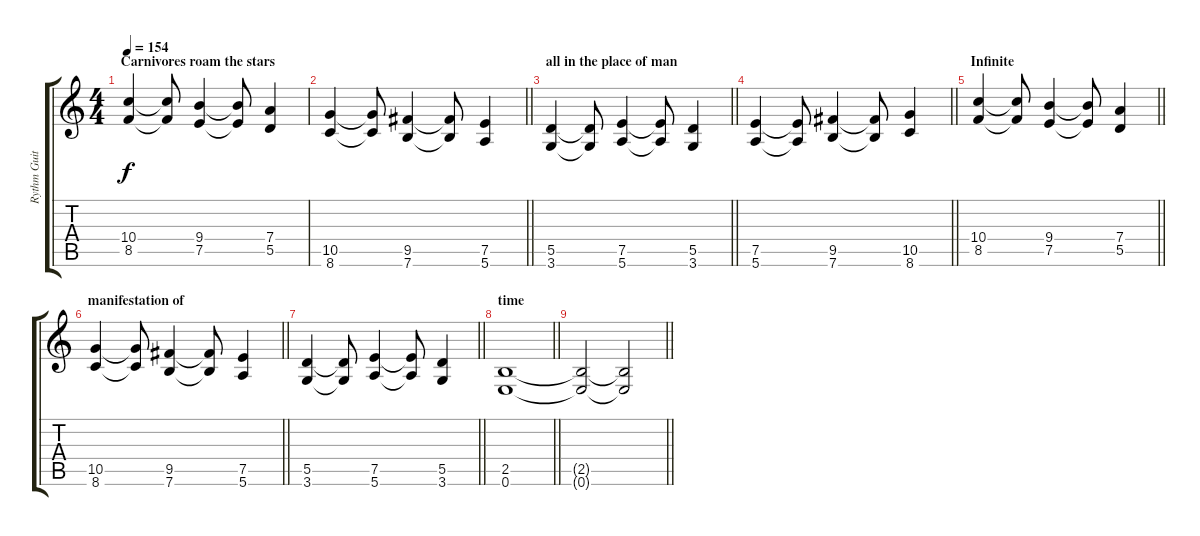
\track ("Rythm Guitar" "Rythm Guit") {instrument distortionguitar}
\staff {score tabs}
\tuning (E4 B3 G3 D3 A2 E2) {hide}
\ts (4 4)
\section ("" "Carnivores roam the stars ")
\tempo 154
\clef g2
\ks c
(10.4 8.5).4{dy f} (10.4{t} 8.5{t}).8 (9.4 7.5).4 (9.4{t} 7.5{t}).8 (7.4 5.5).4 |
\barLineRight lightlight
(10.5 8.6).4 (10.5{t} 8.6{t}).8 (9.5 7.6).4 (9.5{t} 7.6{t}).8 (7.5 5.6).4 |
\section ("" "all in the place of man")
\barLineRight lightlight
(5.5 3.6).4 (5.5{t} 3.6{t}).8 (7.5 5.6).4 (7.5{t} 5.6{t}).8 (5.5 3.6).4 |
\barLineRight lightlight
(7.5 5.6).4 (7.5{t} 5.6{t}).8 (9.5 7.6).4 (9.5{t} 7.6{t}).8 (10.5 8.6).4 |
\section ("" "Infinite ")
\barLineRight lightlight
(10.4 8.5).4 (10.4{t} 8.5{t}).8 (9.4 7.5).4 (9.4{t} 7.5{t}).8 (7.4 5.5).4 |
\section ("" "manifestation of")
\barLineRight lightlight
(10.5 8.6).4 (10.5{t} 8.6{t}).8 (9.5 7.6).4 (9.5{t} 7.6{t}).8 (7.5 5.6).4 |
\barLineRight lightlight
(5.5 3.6).4 (5.5{t} 3.6{t}).8 (7.5 5.6).4 (7.5{t} 5.6{t}).8 (5.5 3.6).4 |
\section ("" "time")
\barLineRight lightlight
(2.5 0.6).1 |
\barLineRight lightlight
(2.5{t} 0.6{t}).2 (2.5{t} 0.6{t}).2
